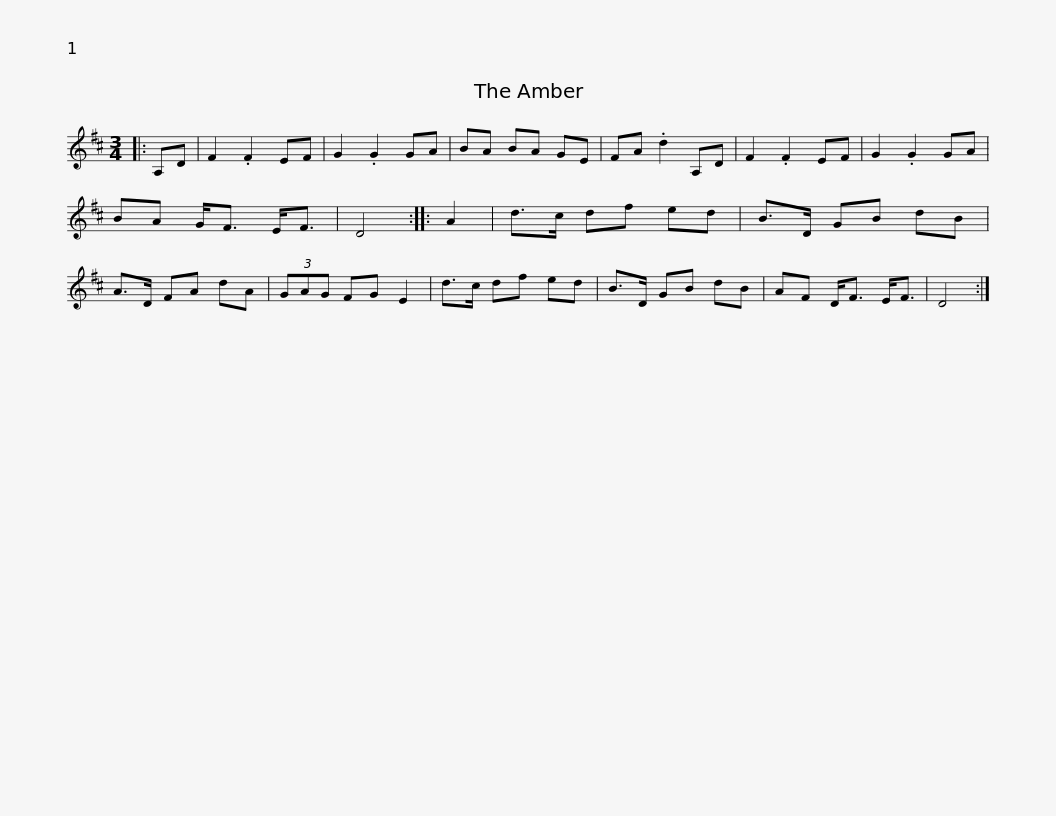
X:1
L:1/8
M:3/4
I:linebreak $
K:D
V:1 treble
V:1
|: A,D | F2 .F2 EF | G2 .G2 GA | BA BA GE | FA .d2 A,D | %5
 F2 .F2 EF | G2 .G2 GA | BA G<F E<F | D4 :: A2 |$ %10
 d>c df ed | B>D GB dB | A>D FA dA | (3GAG FG E2 | d>c df ed | %15
 B>D GB dB | AF D<F E<F |$ D4 :| %18
